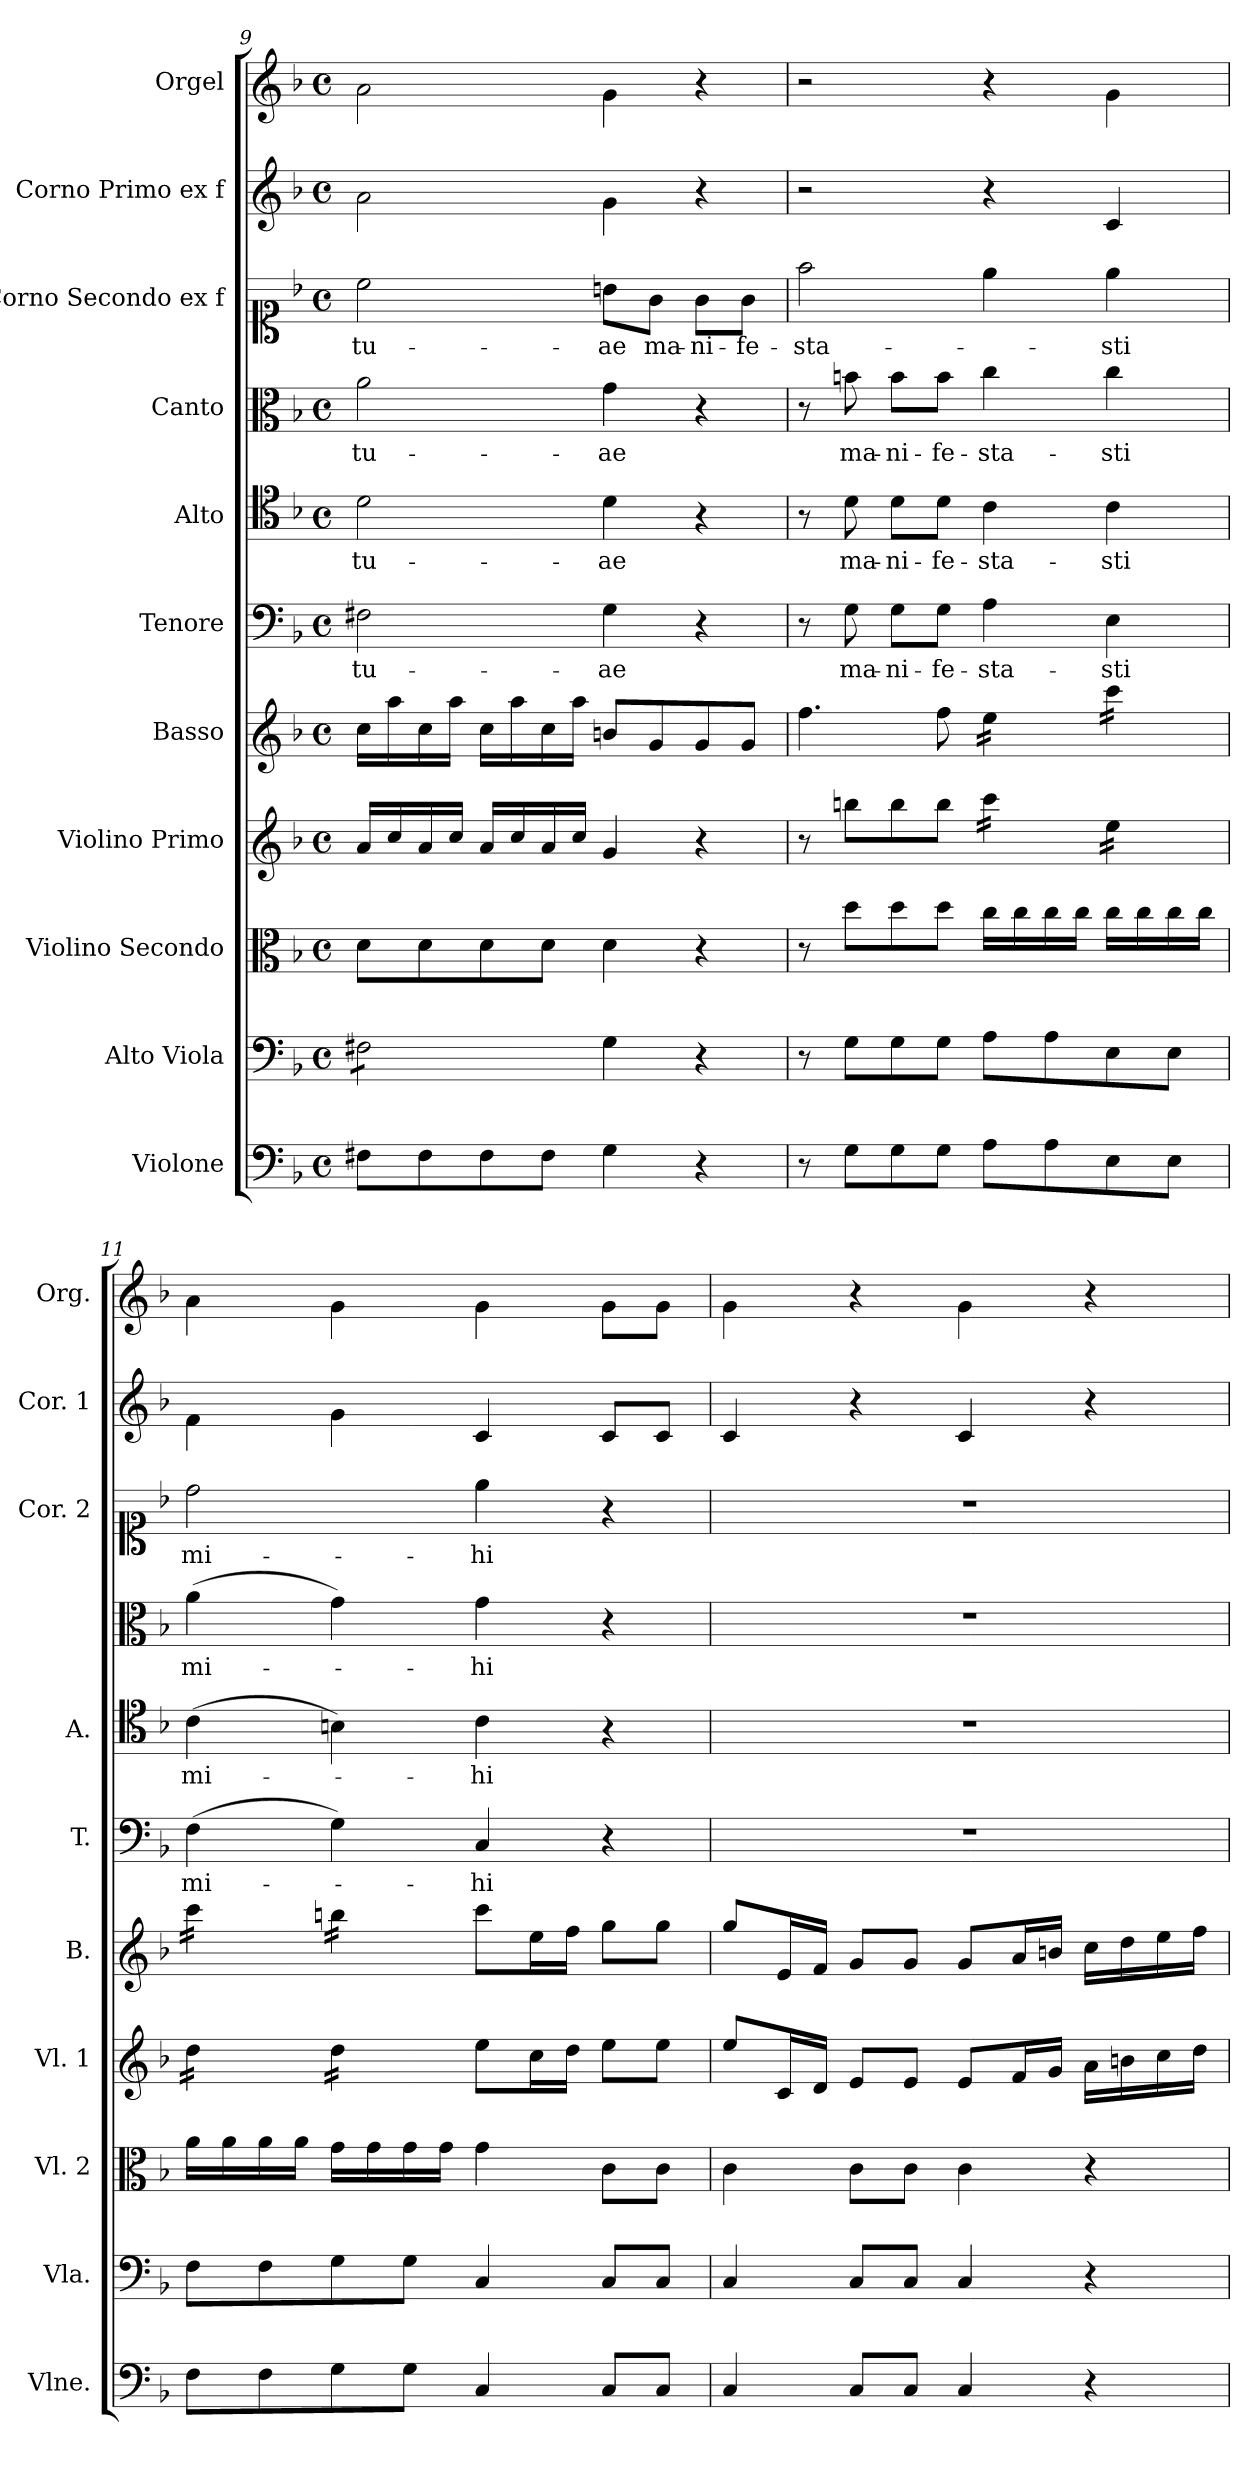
**kern	**kern	**kern	**kern	**kern	**kern	**text	**kern	**text	**kern	**text	**kern	**text	**kern	**kern
*part11	*part10	*part9	*part8	*part7	*part6	*part6	*part5	*part5	*part4	*part4	*part3	*part3	*part2	*part1
*staff11	*staff10	*staff9	*staff8	*staff7	*staff6	*staff6	*staff5	*staff5	*staff4	*staff4	*staff3	*staff3	*staff2	*staff1
*I"Violone	*I"Alto Viola	*I"Violino Secondo	*I"Violino Primo	*I"Basso	*I"Tenore	*	*I"Alto	*	*I"Canto	*	*I"Corno Secondo ex f	*	*I"Corno Primo ex f	*I"Orgel
*I'Vlne.	*I'Vla.	*I'Vl. 2	*I'Vl. 1	*I'B.	*I'T.	*	*I'A.	*	*	*	*I'Cor. 2	*	*I'Cor. 1	*I'Org.
*clefF4	*clefF4	*clefC3	*clefG2	*clefG2	*clefF4	*	*clefC4	*	*clefC3	*	*clefC1	*	*clefG2	*clefG2
*	*ITrd7c12	*	*	*	*	*	*	*	*	*	*	*	*ITrd0c7	*ITrd0c7
*k[b-]	*k[b-]	*k[b-]	*k[b-]	*k[b-]	*k[b-]	*	*k[b-]	*	*k[b-]	*	*k[b-]	*	*k[b-]	*k[b-]
*M4/4	*M4/4	*M4/4	*M4/4	*M4/4	*M4/4	*	*M4/4	*	*M4/4	*	*M4/4	*	*M4/4	*M4/4
*met(c)	*met(c)	*met(c)	*met(c)	*met(c)	*met(c)	*	*met(c)	*	*met(c)	*	*met(c)	*	*met(c)	*met(c)
=9	=9	=9	=9	=9	=9	=9	=9	=9	=9	=9	=9	=9	=9	=9
*	*tremolo	*	*	*	*	*	*	*	*	*	*	*	*	*
8F#X\L	8FF#X\L	8d\L	16a/LL	16cc\LL	2F#X\	tu-	2d\	tu-	2a\	tu-	2cc\	tu-	2a\	2a\
.	.	.	16cc/	16aa\	.	.	.	.	.	.	.	.	.	.
8F#\	8FF#X\	8d\	16a/	16cc\	.	.	.	.	.	.	.	.	.	.
.	.	.	16cc/JJ	16aa\JJ	.	.	.	.	.	.	.	.	.	.
8F#\	8FF#X\	8d\	16a/LL	16cc\LL	.	.	.	.	.	.	.	.	.	.
.	.	.	16cc/	16aa\	.	.	.	.	.	.	.	.	.	.
8F#\J	8FF#X\J	8d\J	16a/	16cc\	.	.	.	.	.	.	.	.	.	.
*	*Xtremolo	*	*	*	*	*	*	*	*	*	*	*	*	*
.	.	.	16cc/JJ	16aa\JJ	.	.	.	.	.	.	.	.	.	.
4G\	4GG\	4d\	4g/	8bn/L	4G\	-ae	4d\	-ae	4g\	-ae	8bn\L	-ae	4g\	4g\
.	.	.	.	8g/	.	.	.	.	.	.	8g\J	ma-	.	.
4r	4r	4r	4r	8g/	4r	.	4r	.	4r	.	8g\L	-ni-	4r	4r
.	.	.	.	8g/J	.	.	.	.	.	.	8g\J	-fe-	.	.
!!LO:PB:g=z
=10	=10	=10	=10	=10	=10	=10	=10	=10	=10	=10	=10	=10	=10	=10
8r	8r	8r	8r	4.ff\	8r	.	8r	.	8r	.	2ff\	-sta-	2r	2r
8G\L	8GG\L	8dd\L	8bbn\L	.	8G\	ma-	8d\	ma-	8bn\	ma-	.	.	.	.
8G\	8GG\	8dd\	8bb\	.	8G\L	-ni-	8d\L	-ni-	8b\L	-ni-	.	.	.	.
8G\J	8GG\J	8dd\J	8bb\J	8ff\	8G\J	-fe-	8d\J	-fe-	8b\J	-fe-	.	.	.	.
*	*	*	*tremolo	*	*	*	*	*	*	*	*	*	*	*
*	*	*	*	*tremolo	*	*	*	*	*	*	*	*	*	*
8A\L	8AA\L	16cc\LL	16ccc\LL	16ee\LL	4A\	-sta-	4c\	-sta-	4cc\	-sta-	4ee\	.	4r	4r
.	.	16cc\	16ccc\	16ee\	.	.	.	.	.	.	.	.	.	.
8A\	8AA\	16cc\	16ccc\	16ee\	.	.	.	.	.	.	.	.	.	.
.	.	16cc\JJ	16ccc\JJ	16ee\JJ	.	.	.	.	.	.	.	.	.	.
8E\	8EE\	16cc\LL	16ee\LL	16ccc\LL	4E\	-sti	4c\	-sti	4cc\	-sti	4ee\	-sti	4c/	4g\
.	.	16cc\	16ee\	16ccc\	.	.	.	.	.	.	.	.	.	.
8E\J	8EE\J	16cc\	16ee\	16ccc\	.	.	.	.	.	.	.	.	.	.
.	.	16cc\JJ	16ee\JJ	16ccc\JJ	.	.	.	.	.	.	.	.	.	.
=11	=11	=11	=11	=11	=11	=11	=11	=11	=11	=11	=11	=11	=11	=11
8F\L	8FF\L	16a\LL	16dd\LL	16ccc\LL	(>4F\	mi-	(>4c\	mi-	(>4a\	mi-	2dd\	mi-	4f\	4a\
.	.	16a\	16dd\	16ccc\	.	.	.	.	.	.	.	.	.	.
8F\	8FF\	16a\	16dd\	16ccc\	.	.	.	.	.	.	.	.	.	.
.	.	16a\JJ	16dd\JJ	16ccc\JJ	.	.	.	.	.	.	.	.	.	.
8G\	8GG\	16g\LL	16dd\LL	16bbn\LL	4G\)	.	4Bn\)	.	4g\)	.	.	.	4g\	4g\
.	.	16g\	16dd\	16bbn\	.	.	.	.	.	.	.	.	.	.
8G\J	8GG\J	16g\	16dd\	16bbn\	.	.	.	.	.	.	.	.	.	.
.	.	16g\JJ	16dd\JJ	16bbn\JJ	.	.	.	.	.	.	.	.	.	.
*	*	*	*	*Xtremolo	*	*	*	*	*	*	*	*	*	*
*	*	*	*Xtremolo	*	*	*	*	*	*	*	*	*	*	*
4C/	4CC/	4g\	8ee\L	8ccc\L	4C/	-hi	4c\	-hi	4g\	-hi	4ee\	-hi	4c/	4g\
.	.	.	16cc\L	16ee\L	.	.	.	.	.	.	.	.	.	.
.	.	.	16dd\JJ	16ff\JJ	.	.	.	.	.	.	.	.	.	.
8C/L	8CC/L	8c\L	8ee\L	8gg\L	4r	.	4r	.	4r	.	4r	.	8c/L	8g\L
8C/J	8CC/J	8c\J	8ee\J	8gg\J	.	.	.	.	.	.	.	.	8c/J	8g\J
=12	=12	=12	=12	=12	=12	=12	=12	=12	=12	=12	=12	=12	=12	=12
4C/	4CC/	4c\	8ee/L	8gg/L	1r	.	1r	.	1r	.	1r	.	4c/	4g\
.	.	.	16c/L	16e/L	.	.	.	.	.	.	.	.	.	.
.	.	.	16d/JJ	16f/JJ	.	.	.	.	.	.	.	.	.	.
8C/L	8CC/L	8c\L	8e/L	8g/L	.	.	.	.	.	.	.	.	4r	4r
8C/J	8CC/J	8c\J	8e/J	8g/J	.	.	.	.	.	.	.	.	.	.
4C/	4CC/	4c\	8e/L	8g/L	.	.	.	.	.	.	.	.	4c/	4g\
.	.	.	16f/L	16a/L	.	.	.	.	.	.	.	.	.	.
.	.	.	16g/JJ	16bn/JJ	.	.	.	.	.	.	.	.	.	.
4r	4r	4r	16a\LL	16cc\LL	.	.	.	.	.	.	.	.	4r	4r
.	.	.	16bn\	16dd\	.	.	.	.	.	.	.	.	.	.
.	.	.	16cc\	16ee\	.	.	.	.	.	.	.	.	.	.
.	.	.	16dd\JJ	16ff\JJ	.	.	.	.	.	.	.	.	.	.
=	=	=	=	=	=	=	=	=	=	=	=	=	=	=
*-	*-	*-	*-	*-	*-	*-	*-	*-	*-	*-	*-	*-	*-	*-
